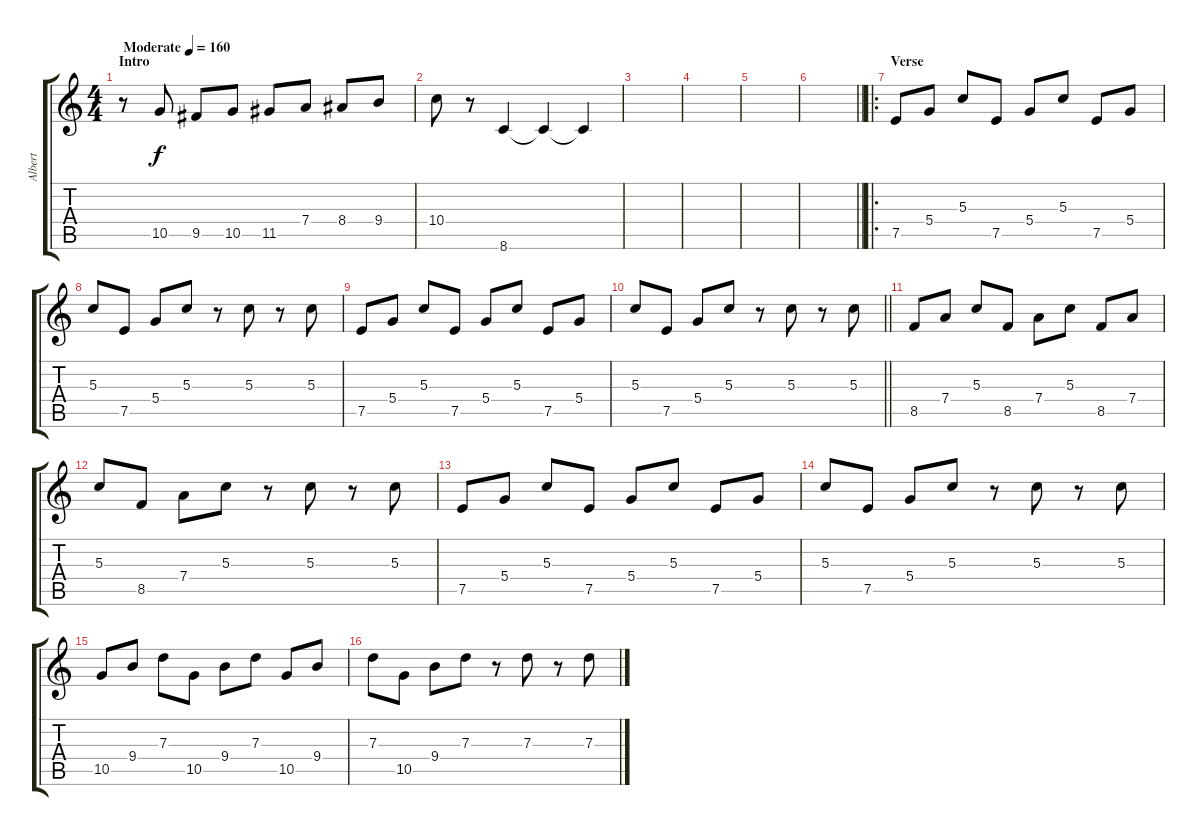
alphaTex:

\track ("Albert " "Albert ") {instrument electricguitarmuted}
\staff {score tabs}
\tuning (E4 B3 G3 D3 A2 E2) {hide}
\ts (4 4)
\section ("" "Intro")
\tempo (160 "Moderate")
\clef g2
\ks c
r.8{dy f instrument electricguitarmuted} 10.5.8 9.5.8 10.5.8 11.5.8 7.4.8 8.4.8 9.4.8 |
10.4.8 r.8 8.6.4 8.6{t}.4 8.6{t}.4 |
|
|
|
\barLineRight lightlight
|
\ro
\section ("" "Verse")
7.5.8 5.4.8 5.3.8 7.5.8 5.4.8 5.3.8 7.5.8 5.4.8 |
5.3.8 7.5.8 5.4.8 5.3.8 r.8 5.3.8 r.8 5.3.8 |
7.5.8 5.4.8 5.3.8 7.5.8 5.4.8 5.3.8 7.5.8 5.4.8 |
\barLineRight lightlight
5.3.8 7.5.8 5.4.8 5.3.8 r.8 5.3.8 r.8 5.3.8 |
8.5.8 7.4.8 5.3.8 8.5.8 7.4.8 5.3.8 8.5.8 7.4.8 |
5.3.8 8.5.8 7.4.8 5.3.8 r.8 5.3.8 r.8 5.3.8 |
7.5.8 5.4.8 5.3.8 7.5.8 5.4.8 5.3.8 7.5.8 5.4.8 |
5.3.8 7.5.8 5.4.8 5.3.8 r.8 5.3.8 r.8 5.3.8 |
10.5.8 9.4.8 7.3.8 10.5.8 9.4.8 7.3.8 10.5.8 9.4.8 |
7.3.8 10.5.8 9.4.8 7.3.8 r.8 7.3.8 r.8 7.3.8
